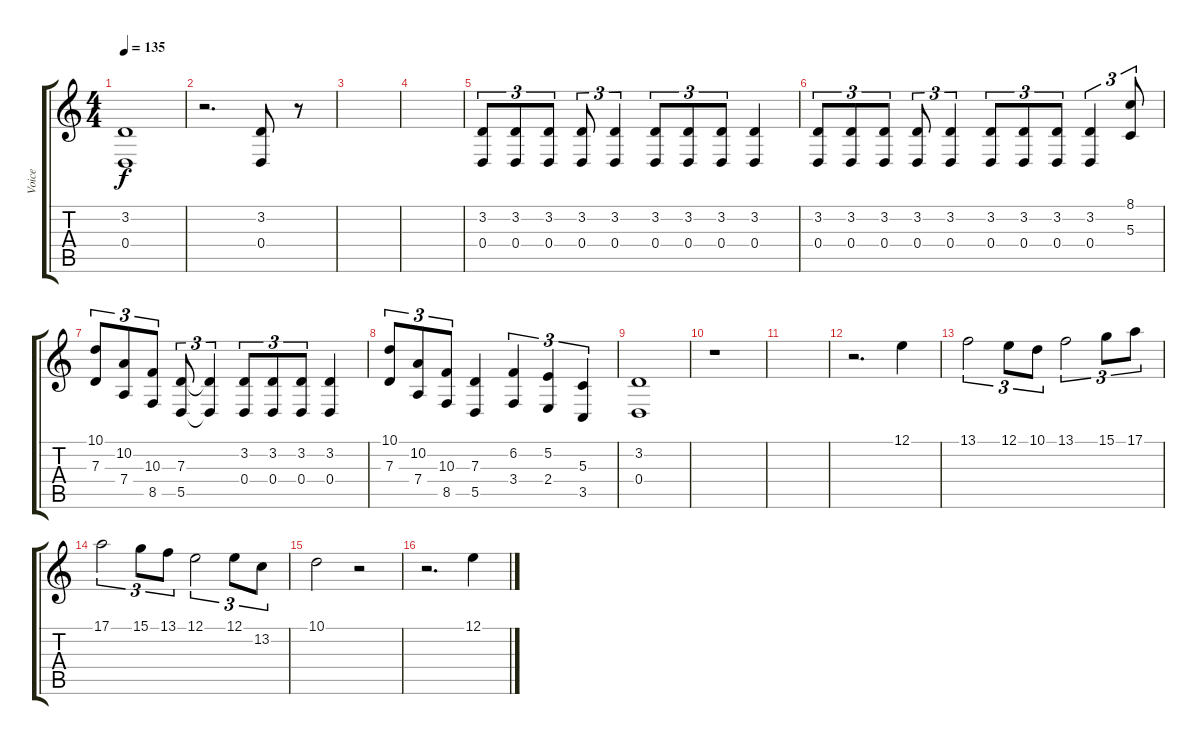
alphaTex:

\track ("Voice" "Voice") {instrument tenorsax}
\staff {score tabs}
\tuning (E4 B3 G3 D3 A2 E2) {hide}
\ts (4 4)
\tempo 135
\clef g2
\ks c
(3.2 0.4).1{dy f} |
r.2{d} (3.2 0.4).8 r.8 |
|
|
(3.2 0.4).8{tu (3 2)} (3.2 0.4).8{tu (3 2)} (3.2 0.4).8{tu (3 2)} (3.2 0.4).8{tu (3 2)} (3.2 0.4).4{tu (3 2)} (3.2 0.4).8{tu (3 2)} (3.2 0.4).8{tu (3 2)} (3.2 0.4).8{tu (3 2)} (3.2 0.4).4 |
(3.2 0.4).8{tu (3 2)} (3.2 0.4).8{tu (3 2)} (3.2 0.4).8{tu (3 2)} (3.2 0.4).8{tu (3 2)} (3.2 0.4).4{tu (3 2)} (3.2 0.4).8{tu (3 2)} (3.2 0.4).8{tu (3 2)} (3.2 0.4).8{tu (3 2)} (3.2 0.4).4{tu (3 2)} (8.1 5.3).8{tu (3 2)} |
(10.1 7.3).8{tu (3 2)} (10.2 7.4).8{tu (3 2)} (10.3 8.5).8{tu (3 2)} (7.3 5.5).8{tu (3 2)} (7.3{t} 5.5{t}).4{tu (3 2)} (3.2 0.4).8{tu (3 2)} (3.2 0.4).8{tu (3 2)} (3.2 0.4).8{tu (3 2)} (3.2 0.4).4 |
(10.1 7.3).8{tu (3 2)} (10.2 7.4).8{tu (3 2)} (10.3 8.5).8{tu (3 2)} (7.3 5.5).4 (6.2 3.4).4{tu (3 2)} (5.2 2.4).4{tu (3 2)} (5.3 3.5).4{tu (3 2)} |
(3.2 0.4).1 |
r.1 |
|
r.2{d} 12.1.4 |
13.1.2{tu (3 2)} 12.1.8{tu (3 2)} 10.1.8{tu (3 2)} 13.1.2{tu (3 2)} 15.1.8{tu (3 2)} 17.1.8{tu (3 2)} |
17.1.2{tu (3 2)} 15.1.8{tu (3 2)} 13.1.8{tu (3 2)} 12.1.2{tu (3 2)} 12.1.8{tu (3 2)} 13.2.8{tu (3 2)} |
10.1.2 r.2 |
r.2{d} 12.1.4
